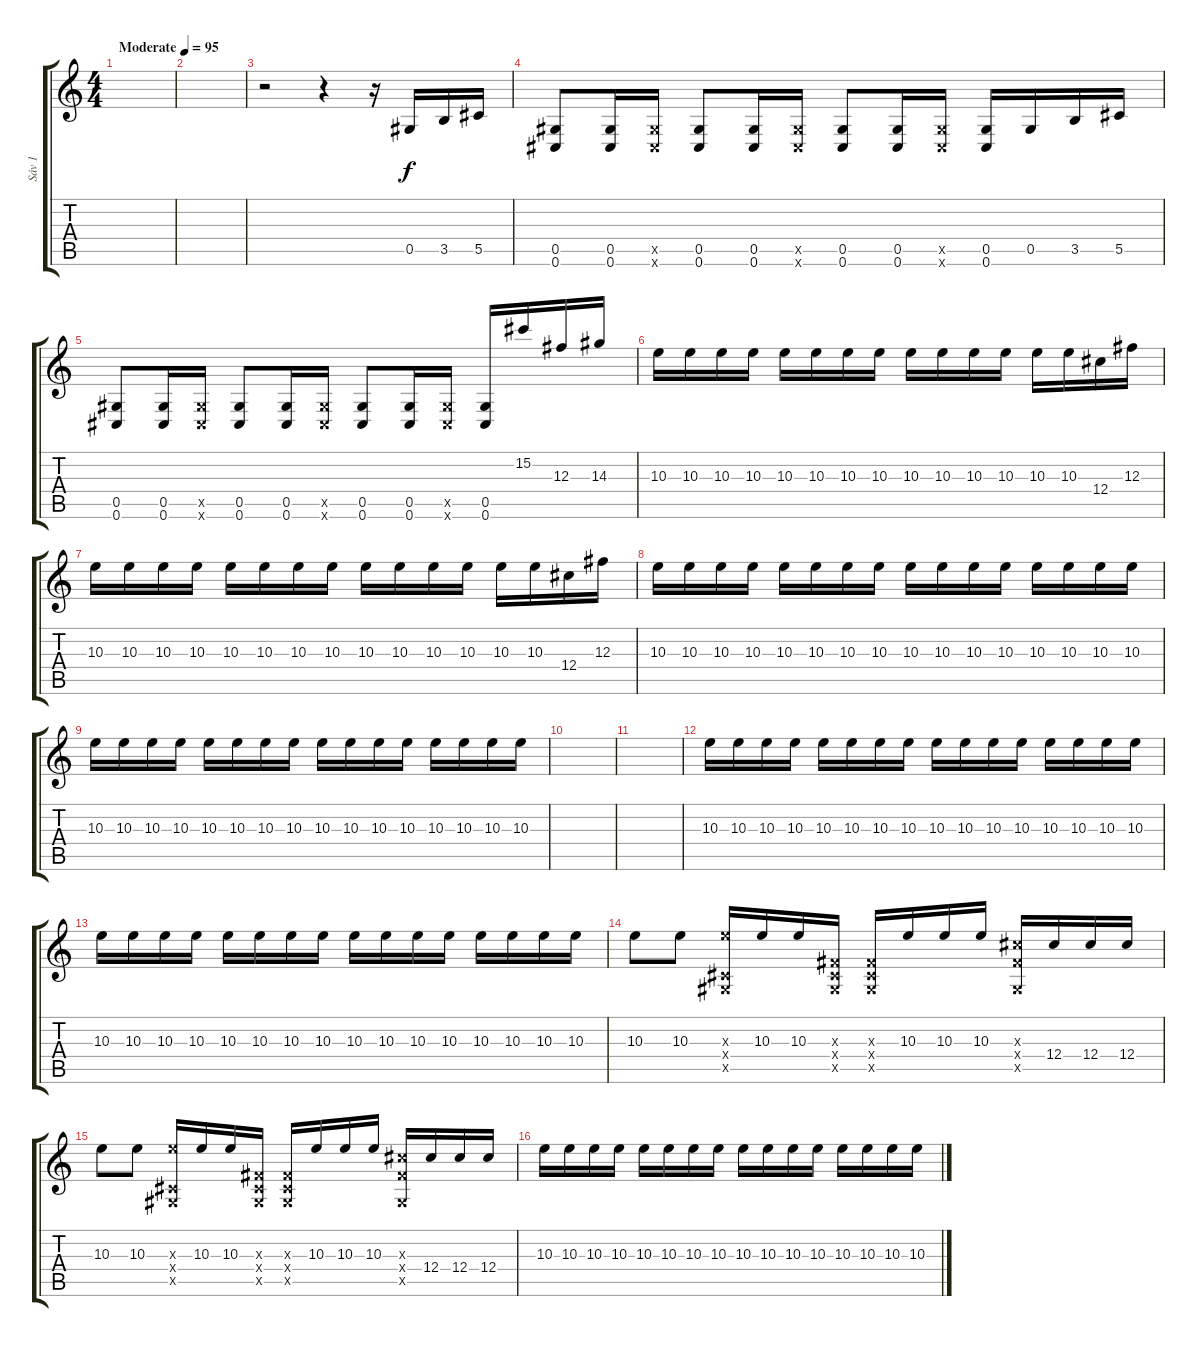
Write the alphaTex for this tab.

\track ("Sáv 1" "Sáv 1") {instrument distortionguitar}
\staff {score tabs}
\tuning (Eb4 Bb3 Gb3 Db3 Ab2 Db2) {hide}
\ts (4 4)
\tempo (95 "Moderate")
\clef g2
\ks c
|
|
r.2 r.4 r.16 0.5.16 3.5.16 5.5.16 |
(0.5 0.6).8 (0.5 0.6).16 (0.5{x} 0.6{x}).16 (0.5 0.6).8 (0.5 0.6).16 (0.5{x} 0.6{x}).16 (0.5 0.6).8 (0.5 0.6).16 (0.5{x} 0.6{x}).16 (0.5 0.6).16 0.5.16 3.5.16 5.5.16 |
(0.5 0.6).8 (0.5 0.6).16 (0.5{x} 0.6{x}).16 (0.5 0.6).8 (0.5 0.6).16 (0.5{x} 0.6{x}).16 (0.5 0.6).8 (0.5 0.6).16 (0.5{x} 0.6{x}).16 (0.5 0.6).16 15.2.16 12.3.16 14.3.16 |
10.3.16 10.3.16 10.3.16 10.3.16 10.3.16 10.3.16 10.3.16 10.3.16 10.3.16 10.3.16 10.3.16 10.3.16 10.3.16 10.3.16 12.4.16 12.3.16 |
10.3.16 10.3.16 10.3.16 10.3.16 10.3.16 10.3.16 10.3.16 10.3.16 10.3.16 10.3.16 10.3.16 10.3.16 10.3.16 10.3.16 12.4.16 12.3.16 |
10.3.16 10.3.16 10.3.16 10.3.16 10.3.16 10.3.16 10.3.16 10.3.16 10.3.16 10.3.16 10.3.16 10.3.16 10.3.16 10.3.16 10.3.16 10.3.16 |
10.3.16 10.3.16 10.3.16 10.3.16 10.3.16 10.3.16 10.3.16 10.3.16 10.3.16 10.3.16 10.3.16 10.3.16 10.3.16 10.3.16 10.3.16 10.3.16 |
|
|
10.3.16 10.3.16 10.3.16 10.3.16 10.3.16 10.3.16 10.3.16 10.3.16 10.3.16 10.3.16 10.3.16 10.3.16 10.3.16 10.3.16 10.3.16 10.3.16 |
10.3.16 10.3.16 10.3.16 10.3.16 10.3.16 10.3.16 10.3.16 10.3.16 10.3.16 10.3.16 10.3.16 10.3.16 10.3.16 10.3.16 10.3.16 10.3.16 |
10.3.8 10.3.8 (10.3{x} 0.4{x} 0.5{x}).16 10.3.16 10.3.16 (0.3{x} 0.4{x} 0.5{x}).16 (0.3{x} 0.4{x} 0.5{x}).16 10.3.16 10.3.16 10.3.16 (0.3{x} 12.4{x} 0.5{x}).16 12.4.16 12.4.16 12.4.16 |
10.3.8 10.3.8 (10.3{x} 0.4{x} 0.5{x}).16 10.3.16 10.3.16 (0.3{x} 0.4{x} 0.5{x}).16 (0.3{x} 0.4{x} 0.5{x}).16 10.3.16 10.3.16 10.3.16 (0.3{x} 12.4{x} 0.5{x}).16 12.4.16 12.4.16 12.4.16 |
10.3.16 10.3.16 10.3.16 10.3.16 10.3.16 10.3.16 10.3.16 10.3.16 10.3.16 10.3.16 10.3.16 10.3.16 10.3.16 10.3.16 10.3.16 10.3.16
